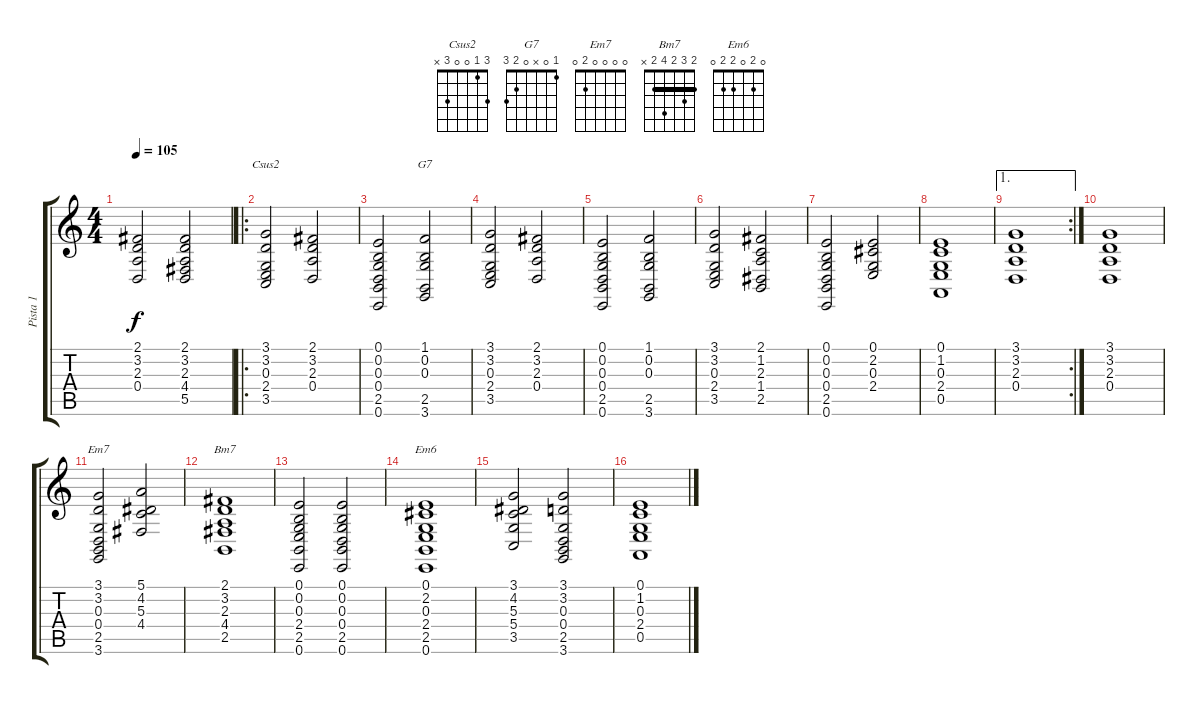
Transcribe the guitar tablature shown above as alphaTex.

\track ("Pista 1" "Pista 1") {instrument brightacousticpiano}
\staff {score tabs}
\tuning (E4 B3 G3 D3 A2 E2) {hide}
\chord ("Csus2" 3 1 0 0 3 x)
\chord ("G7" 1 0 x 0 2 3)
\chord ("Em7" 0 0 0 0 2 0)
\chord ("Bm7" 2 3 2 4 2 x) {barre 2}
\chord ("Em6" 0 2 0 2 2 0)
\ts (4 4)
\tempo 105
\clef g2
\ks c
(2.1 3.2 2.3 0.4).2{dy f} (2.1 3.2 2.3 4.4 5.5).2 |
\ro
(3.1 3.2 0.3 2.4 3.5).2{ch "Csus2"} (2.1 3.2 2.3 0.4).2 |
(0.1 0.2 0.3 0.4 2.5 0.6).2 (1.1 0.2 0.3 2.5 3.6).2{ch "G7"} |
(3.1 3.2 0.3 2.4 3.5).2 (2.1 3.2 2.3 0.4).2 |
(0.1 0.2 0.3 0.4 2.5 0.6).2 (1.1 0.2 0.3 2.5 3.6).2 |
(3.1 3.2 0.3 2.4 3.5).2 (2.1 1.2 2.3 1.4 2.5).2 |
(0.1 0.2 0.3 0.4 2.5 0.6).2 (0.1 2.2 0.3 2.4).2 |
(0.1 1.2 0.3 2.4 0.5).1 |
\ae 1
\rc 2
(3.1 3.2 2.3 0.4).1 |
(3.1 3.2 2.3 0.4).1 |
(3.1 3.2 0.3 0.4 2.5 3.6).2{ch "Em7"} (5.1 4.2 5.3 4.4).2 |
(2.1 3.2 2.3 4.4 2.5).1{ch "Bm7"} |
(0.1 0.2 0.3 2.4 2.5 0.6).2 (0.1 0.2 0.3 0.4 2.5 0.6).2 |
(0.1 2.2 0.3 2.4 2.5 0.6).1{ch "Em6"} |
(3.1 4.2 5.3 5.4 3.5).2 (3.1 3.2 0.3 0.4 2.5 3.6).2 |
(0.1 1.2 0.3 2.4 0.5).1
